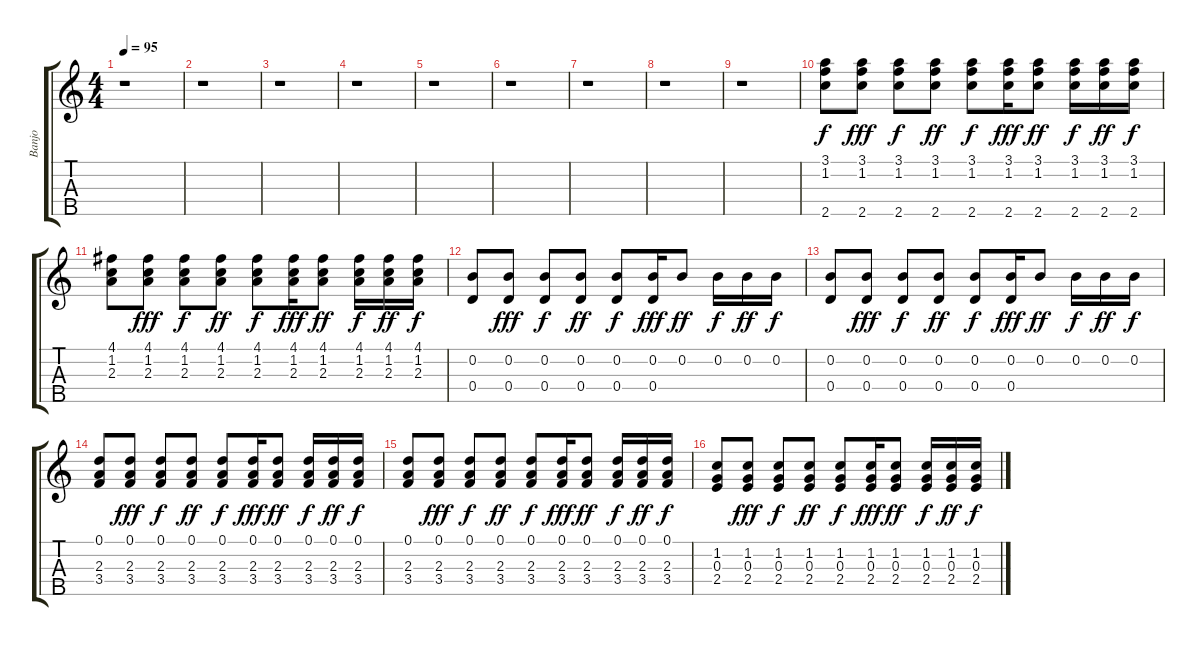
\track ("Banjo" "Banjo") {instrument banjo}
\staff {score tabs}
\tuning (D4 B3 G3 D3 G4) {hide}
\displaytranspose 12
\ts (4 4)
\tempo 95
\clef g2
\ks c
r.1{dy f} |
r.1 |
r.1 |
r.1 |
r.1 |
r.1 |
r.1 |
r.1 |
r.1 |
(3.1 1.2 2.5).8 (3.1 1.2 2.5).8{dy fff} (3.1 1.2 2.5).8{dy f} (3.1 1.2 2.5).8{dy ff} (3.1 1.2 2.5).8{dy f} (3.1 1.2 2.5).16{dy fff} (3.1 1.2 2.5).8{dy ff} (3.1 1.2 2.5).16{dy f} (3.1 1.2 2.5).16{dy ff} (3.1 1.2 2.5).16{dy f} |
(4.1 1.2 2.3).8 (4.1 1.2 2.3).8{dy fff} (4.1 1.2 2.3).8{dy f} (4.1 1.2 2.3).8{dy ff} (4.1 1.2 2.3).8{dy f} (4.1 1.2 2.3).16{dy fff} (4.1 1.2 2.3).8{dy ff} (4.1 1.2 2.3).16{dy f} (4.1 1.2 2.3).16{dy ff} (4.1 1.2 2.3).16{dy f} |
(0.2 0.4).8 (0.2 0.4).8{dy fff} (0.2 0.4).8{dy f} (0.2 0.4).8{dy ff} (0.2 0.4).8{dy f} (0.2 0.4).16{dy fff} 0.2.8{dy ff} 0.2.16{dy f} 0.2.16{dy ff} 0.2.16{dy f} |
(0.2 0.4).8 (0.2 0.4).8{dy fff} (0.2 0.4).8{dy f} (0.2 0.4).8{dy ff} (0.2 0.4).8{dy f} (0.2 0.4).16{dy fff} 0.2.8{dy ff} 0.2.16{dy f} 0.2.16{dy ff} 0.2.16{dy f} |
(0.1 2.3 3.4).8 (0.1 2.3 3.4).8{dy fff} (0.1 2.3 3.4).8{dy f} (0.1 2.3 3.4).8{dy ff} (0.1 2.3 3.4).8{dy f} (0.1 2.3 3.4).16{dy fff} (0.1 2.3 3.4).8{dy ff} (0.1 2.3 3.4).16{dy f} (0.1 2.3 3.4).16{dy ff} (0.1 2.3 3.4).16{dy f} |
(0.1 2.3 3.4).8 (0.1 2.3 3.4).8{dy fff} (0.1 2.3 3.4).8{dy f} (0.1 2.3 3.4).8{dy ff} (0.1 2.3 3.4).8{dy f} (0.1 2.3 3.4).16{dy fff} (0.1 2.3 3.4).8{dy ff} (0.1 2.3 3.4).16{dy f} (0.1 2.3 3.4).16{dy ff} (0.1 2.3 3.4).16{dy f} |
(1.2 0.3 2.4).8 (1.2 0.3 2.4).8{dy fff} (1.2 0.3 2.4).8{dy f} (1.2 0.3 2.4).8{dy ff} (1.2 0.3 2.4).8{dy f} (1.2 0.3 2.4).16{dy fff} (1.2 0.3 2.4).8{dy ff} (1.2 0.3 2.4).16{dy f} (1.2 0.3 2.4).16{dy ff} (1.2 0.3 2.4).16{dy f}
